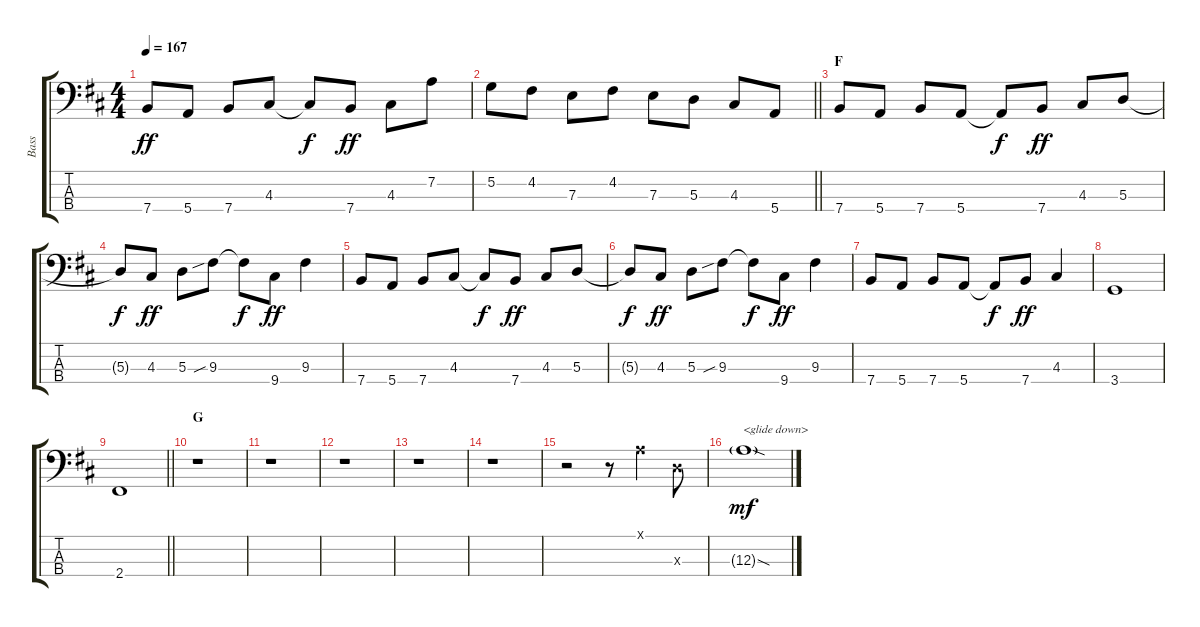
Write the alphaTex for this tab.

\track ("Bass" "Bass") {instrument electricbasspick}
\staff {score tabs}
\tuning (G2 D2 A1 E1) {hide}
\ts (4 4)
\tempo 167
\clef f4
\ks d
7.4.8{dy ff} 5.4.8 7.4.8 4.3.8 4.3{t}.8{dy f} 7.4.8{dy ff} 4.3.8 7.2.8 |
\barLineRight lightlight
5.2.8 4.2.8 7.3.8 4.2.8 7.3.8 5.3.8 4.3.8 5.4.8 |
\section ("" "F")
7.4.8 5.4.8 7.4.8 5.4.8 5.4{t}.8{dy f} 7.4.8{dy ff} 4.3.8 5.3.8 |
5.3{t}.8{dy f} 4.3.8{dy ff} 5.3.8 9.3{sib}.8 9.3{t}.8{dy f} 9.4.8{dy ff} 9.3.4 |
7.4.8 5.4.8 7.4.8 4.3.8 4.3{t}.8{dy f} 7.4.8{dy ff} 4.3.8 5.3.8 |
5.3{t}.8{dy f} 4.3.8{dy ff} 5.3.8 9.3{sib}.8 9.3{t}.8{dy f} 9.4.8{dy ff} 9.3.4 |
7.4.8 5.4.8 7.4.8 5.4.8 5.4{t}.8{dy f} 7.4.8{dy ff} 4.3.4 |
3.4.1 |
\barLineRight lightlight
2.4.1 |
\section ("" "G")
r.1 |
r.1 |
r.1 |
r.1 |
r.1 |
r.2 r.8 2.1{x}.4 5.3{x}.8 |
12.3{sod g}.1{txt "<glide down>" dy mf}
